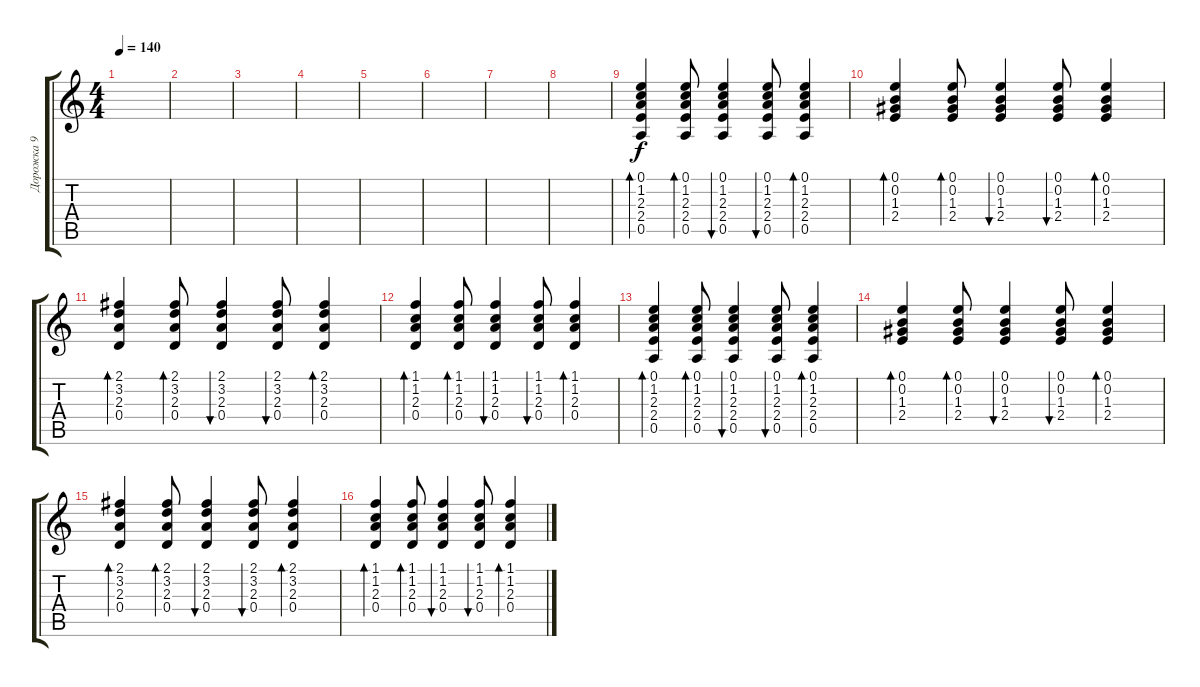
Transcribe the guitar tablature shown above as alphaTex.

\track ("Дорожка 9" "Дорожка 9") {instrument electricguitarclean}
\staff {score tabs}
\tuning (E4 B3 G3 D3 A2 E2) {hide}
\ts (4 4)
\tempo 140
\clef g2
\ks c
|
|
|
|
|
|
|
|
(0.1 1.2 2.3 2.4 0.5).4{bd 60} (0.1 1.2 2.3 2.4 0.5).8{bd 60} (0.1 1.2 2.3 2.4 0.5).4{bu 60} (0.1 1.2 2.3 2.4 0.5).8{bu 60} (0.1 1.2 2.3 2.4 0.5).4{bd 60} |
(0.1 0.2 1.3 2.4).4{bd 60} (0.1 0.2 1.3 2.4).8{bd 60} (0.1 0.2 1.3 2.4).4{bu 60} (0.1 0.2 1.3 2.4).8{bu 60} (0.1 0.2 1.3 2.4).4{bd 60} |
(2.1 3.2 2.3 0.4).4{bd 60} (2.1 3.2 2.3 0.4).8{bd 60} (2.1 3.2 2.3 0.4).4{bu 60} (2.1 3.2 2.3 0.4).8{bu 60} (2.1 3.2 2.3 0.4).4{bd 60} |
(1.1 1.2 2.3 0.4).4{bd 60} (1.1 1.2 2.3 0.4).8{bd 60} (1.1 1.2 2.3 0.4).4{bu 60} (1.1 1.2 2.3 0.4).8{bu 60} (1.1 1.2 2.3 0.4).4{bd 60} |
(0.1 1.2 2.3 2.4 0.5).4{bd 60} (0.1 1.2 2.3 2.4 0.5).8{bd 60} (0.1 1.2 2.3 2.4 0.5).4{bu 60} (0.1 1.2 2.3 2.4 0.5).8{bu 60} (0.1 1.2 2.3 2.4 0.5).4{bd 60} |
(0.1 0.2 1.3 2.4).4{bd 60} (0.1 0.2 1.3 2.4).8{bd 60} (0.1 0.2 1.3 2.4).4{bu 60} (0.1 0.2 1.3 2.4).8{bu 60} (0.1 0.2 1.3 2.4).4{bd 60} |
(2.1 3.2 2.3 0.4).4{bd 60} (2.1 3.2 2.3 0.4).8{bd 60} (2.1 3.2 2.3 0.4).4{bu 60} (2.1 3.2 2.3 0.4).8{bu 60} (2.1 3.2 2.3 0.4).4{bd 60} |
(1.1 1.2 2.3 0.4).4{bd 60} (1.1 1.2 2.3 0.4).8{bd 60} (1.1 1.2 2.3 0.4).4{bu 60} (1.1 1.2 2.3 0.4).8{bu 60} (1.1 1.2 2.3 0.4).4{bd 60}
